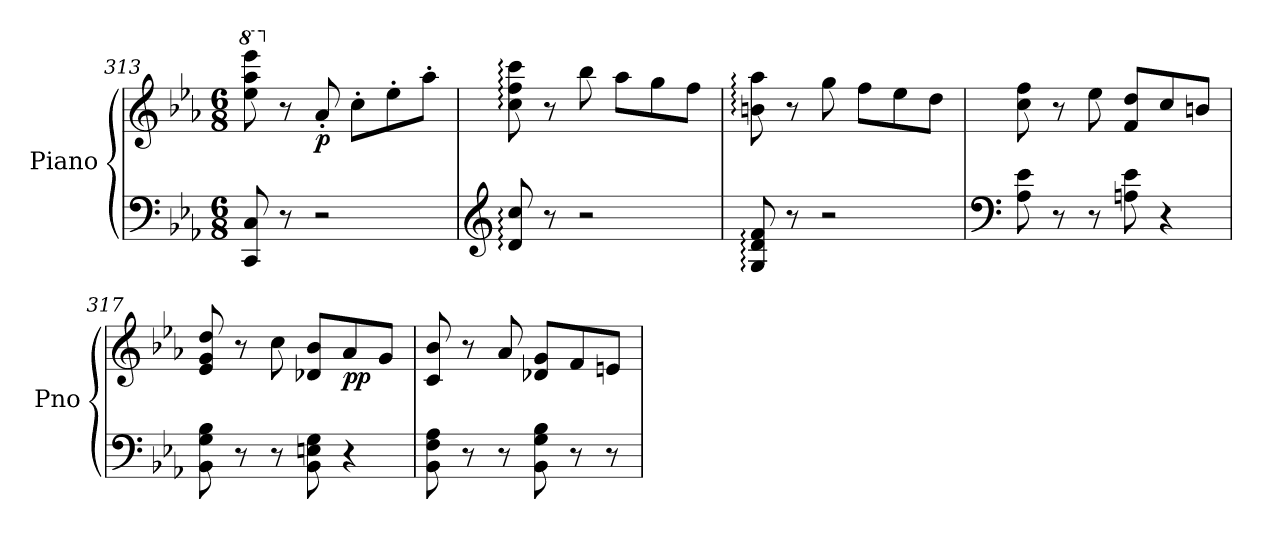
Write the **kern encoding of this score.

**kern	**kern	**dynam
*part1	*part1	*part1
*staff2	*staff1	*staff1/2
*I"Piano	*	*
*I'Pno	*	*
*clefF4	*clefG2	*
*k[b-e-a-]	*k[b-e-a-]	*
*M6/8	*M6/8	*
*	*8va	*
=313	=313	=313
8CC/ 8C/	8eee-\ 8aaa-\ 8eeee-\	.
*	*X8va	*
8r	8r	.
!	!	!LO:DY:b
2r	8a-'/	p
.	8cc'\L	.
.	8ee-'\	.
.	8aa-'\J	.
=314	=314	=314
*clefG2	*	*
8d/: 8cc/:	8cc\: 8ff\: 8ccc\:	.
8r	8r	.
2r	8bb-\	.
.	8aa-\L	.
.	8gg\	.
.	8ff\J	.
=315	=315	=315
8G/: 8d/: 8f/:	8bn\: 8aa-\:	.
8r	8r	.
2r	8gg\	.
.	8ff\L	.
.	8ee-\	.
.	8dd\J	.
=316	=316	=316
*clefF4	*	*
8A-\ 8e-\	8cc\ 8ff\	.
8r	8r	.
8r	8ee-\	.
8An\ 8e-\	8f/ 8dd/L	.
4r	8cc/	.
.	8bn/J	.
!!LO:PB:g=z
=317	=317	=317
8BB-\ 8G\ 8B-\	8e-/ 8g/ 8dd/	.
8r	8r	.
8r	8cc\	.
8BB-\ 8En\ 8G\	8d-X/ 8b-/L	.
!	!	!LO:DY:b
4r	8a-/	pp
.	8g/J	.
=318	=318	=318
8BB-\ 8F\ 8A-\	8c/ 8b-/	.
8r	8r	.
8r	8a-/	.
8BB-\ 8G\ 8B-\	8d-X/ 8g/L	.
8r	8f/	.
8r	8en/J	.
=	=	=
*-	*-	*-
